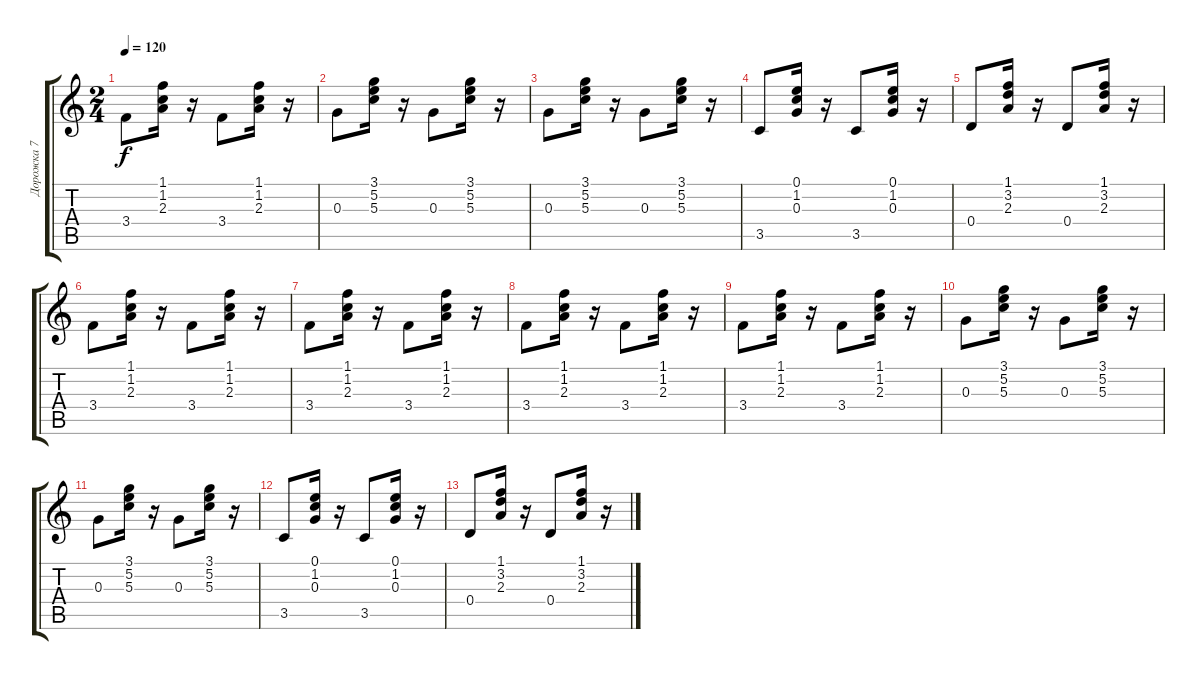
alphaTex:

\track ("Дорожка 7" "Дорожка 7") {instrument contrabass}
\staff {score tabs}
\tuning (E4 B3 G3 D3 A2 E2) {hide}
\ts (2 4)
\tempo 120
\clef g2
\ks c
3.4.8{dy f} (1.1 1.2 2.3).16 r.16 3.4.8 (1.1 1.2 2.3).16 r.16 |
0.3.8 (3.1 5.2 5.3).16 r.16 0.3.8 (3.1 5.2 5.3).16 r.16 |
0.3.8 (3.1 5.2 5.3).16 r.16 0.3.8 (3.1 5.2 5.3).16 r.16 |
3.5.8 (0.1 1.2 0.3).16 r.16 3.5.8 (0.1 1.2 0.3).16 r.16 |
0.4.8 (1.1 3.2 2.3).16 r.16 0.4.8 (1.1 3.2 2.3).16 r.16 |
3.4.8 (1.1 1.2 2.3).16 r.16 3.4.8 (1.1 1.2 2.3).16 r.16 |
3.4.8 (1.1 1.2 2.3).16 r.16 3.4.8 (1.1 1.2 2.3).16 r.16 |
3.4.8 (1.1 1.2 2.3).16 r.16 3.4.8 (1.1 1.2 2.3).16 r.16 |
3.4.8 (1.1 1.2 2.3).16 r.16 3.4.8 (1.1 1.2 2.3).16 r.16 |
0.3.8 (3.1 5.2 5.3).16 r.16 0.3.8 (3.1 5.2 5.3).16 r.16 |
0.3.8 (3.1 5.2 5.3).16 r.16 0.3.8 (3.1 5.2 5.3).16 r.16 |
3.5.8 (0.1 1.2 0.3).16 r.16 3.5.8 (0.1 1.2 0.3).16 r.16 |
0.4.8 (1.1 3.2 2.3).16 r.16 0.4.8 (1.1 3.2 2.3).16 r.16
